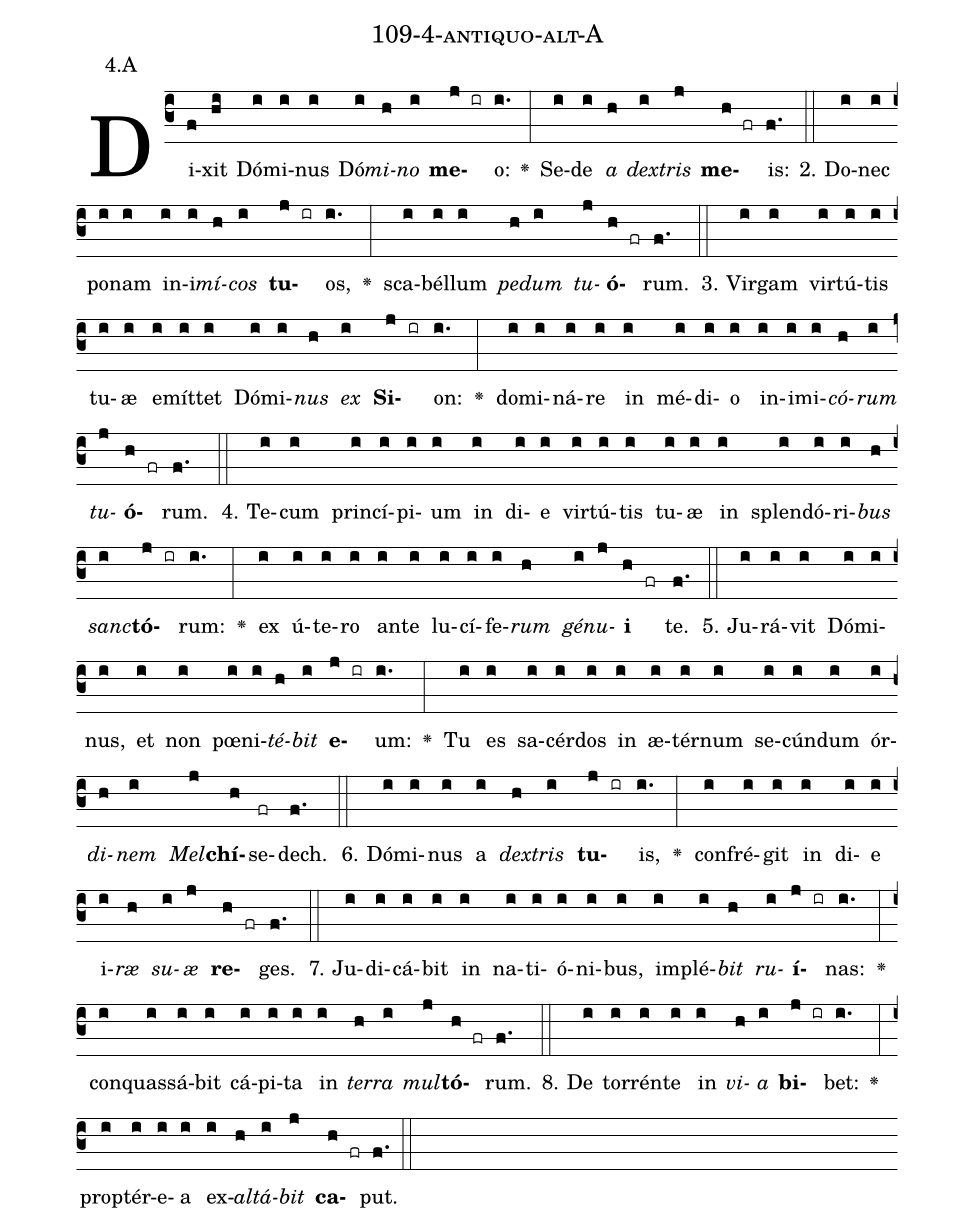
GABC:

name: 109-4-antiquo-alt-A;
annotation: 4.A;
%%
(c3)Di(f)xit(hi) Dó(i)mi(i)nus(i) Dó(i)<i>mi</i>(h)<i>no</i>(i) <b>me</b>(j ir)o:(i.) <v>\greheightstar</v>(:) Se(i)de(i) <i>a</i>(h) <i>dex</i>(i)<i>tris</i>(j) <b>me</b>(h fr)is:(f.) (::)
2. Do(i)nec(i) po(i)nam(i) in(i)i(i)<i>mí</i>(h)<i>cos</i>(i) <b>tu</b>(j ir)os,(i.) <v>\greheightstar</v>(:) sca(i)bél(i)lum(i) <i>pe</i>(h)<i>dum</i>(i) <i>tu</i>(j)<b>ó</b>(h fr)rum.(f.) (::)
3. Vir(i)gam(i) vir(i)tú(i)tis(i) tu(i)æ(i) e(i)mít(i)tet(i) Dó(i)mi(i)<i>nus</i>(h) <i>ex</i>(i) <b>Si</b>(j ir)on:(i.) <v>\greheightstar</v>(:) do(i)mi(i)ná(i)re(i) in(i) mé(i)di(i)o(i) in(i)i(i)mi(i)<i>có</i>(h)<i>rum</i>(i) <i>tu</i>(j)<b>ó</b>(h fr)rum.(f.) (::)
4. Te(i)cum(i) prin(i)cí(i)pi(i)um(i) in(i) di(i)e(i) vir(i)tú(i)tis(i) tu(i)æ(i) in(i) splen(i)dó(i)ri(i)<i>bus</i>(h) <i>sanc</i>(i)<b>tó</b>(j ir)rum:(i.) <v>\greheightstar</v>(:) ex(i) ú(i)te(i)ro(i) an(i)te(i) lu(i)cí(i)fe(i)<i>rum</i>(h) <i>gé</i>(i)<i>nu</i>(j)<b>i</b>(h fr) te.(f.) (::)
5. Ju(i)rá(i)vit(i) Dó(i)mi(i)nus,(i) et(i) non(i) pœ(i)ni(i)<i>té</i>(h)<i>bit</i>(i) <b>e</b>(j ir)um:(i.) <v>\greheightstar</v>(:) Tu(i) es(i) sa(i)cér(i)dos(i) in(i) æ(i)tér(i)num(i) se(i)cún(i)dum(i) ór(i)<i>di</i>(h)<i>nem</i>(i) <i>Mel</i>(j)<b>chí</b>(h)se(fr)dech.(f.) (::)
6. Dó(i)mi(i)nus(i) a(i) <i>dex</i>(h)<i>tris</i>(i) <b>tu</b>(j ir)is,(i.) <v>\greheightstar</v>(:) con(i)fré(i)git(i) in(i) di(i)e(i) i(i)<i>ræ</i>(h) <i>su</i>(i)<i>æ</i>(j) <b>re</b>(h fr)ges.(f.) (::)
7. Ju(i)di(i)cá(i)bit(i) in(i) na(i)ti(i)ó(i)ni(i)bus,(i) im(i)plé(i)<i>bit</i>(h) <i>ru</i>(i)<b>í</b>(j ir)nas:(i.) <v>\greheightstar</v>(:) con(i)quas(i)sá(i)bit(i) cá(i)pi(i)ta(i) in(i) <i>ter</i>(h)<i>ra</i>(i) <i>mul</i>(j)<b>tó</b>(h fr)rum.(f.) (::)
8. De(i) tor(i)rén(i)te(i) in(i) <i>vi</i>(h)<i>a</i>(i) <b>bi</b>(j ir)bet:(i.) <v>\greheightstar</v>(:) prop(i)tér(i)e(i)a(i) ex(i)<i>al</i>(h)<i>tá</i>(i)<i>bit</i>(j) <b>ca</b>(h fr)put.(f.) (::)
